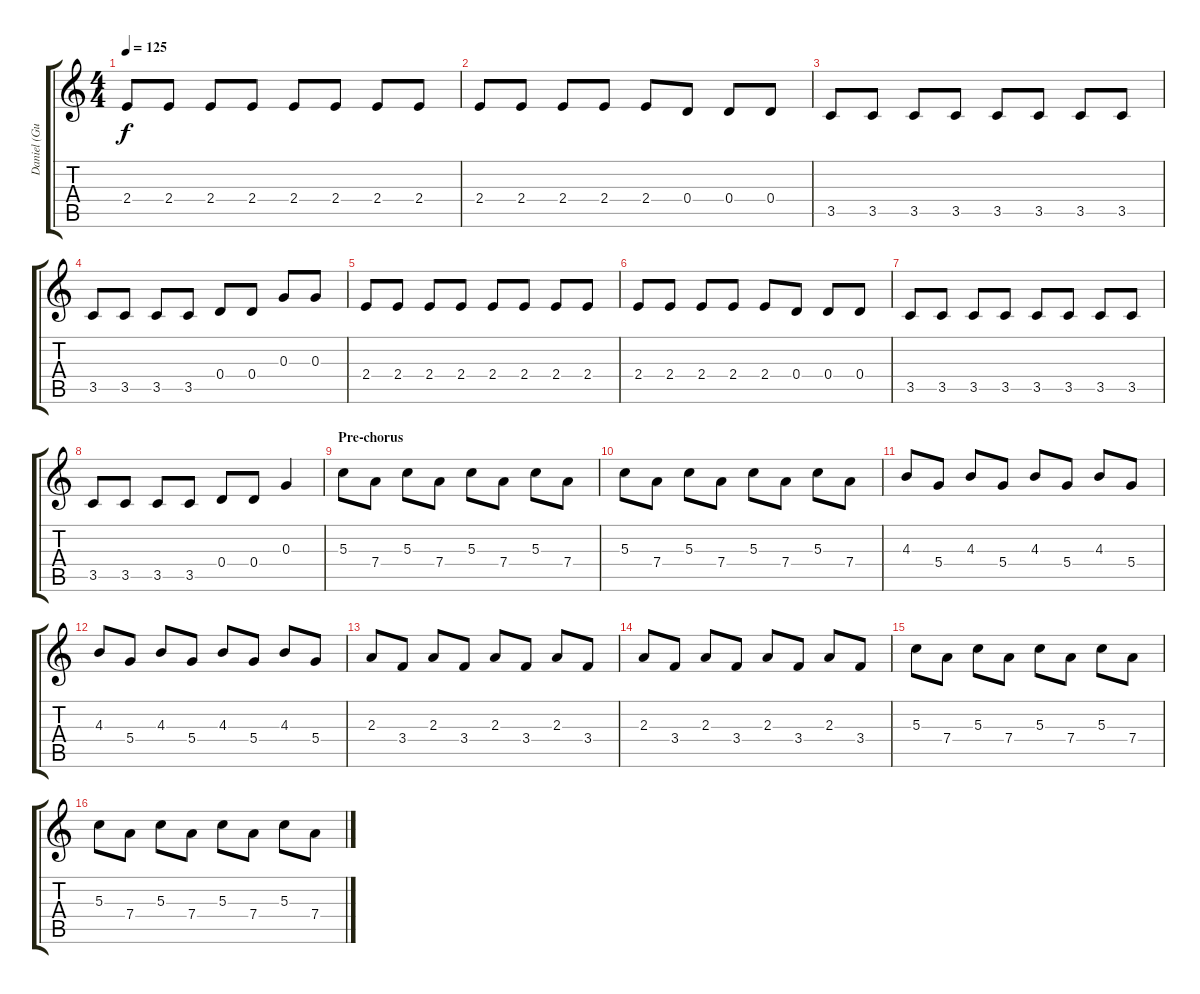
\track ("Daniel (Guitar)" "Daniel (Gu") {instrument overdrivenguitar}
\staff {score tabs}
\tuning (E4 B3 G3 D3 A2 E2) {hide}
\ts (4 4)
\tempo 125
\clef g2
\ks c
2.4.8{dy f} 2.4.8 2.4.8 2.4.8 2.4.8 2.4.8 2.4.8 2.4.8 |
2.4.8 2.4.8 2.4.8 2.4.8 2.4.8 0.4.8 0.4.8 0.4.8 |
3.5.8 3.5.8 3.5.8 3.5.8 3.5.8 3.5.8 3.5.8 3.5.8 |
3.5.8 3.5.8 3.5.8 3.5.8 0.4.8 0.4.8 0.3.8 0.3.8 |
2.4.8 2.4.8 2.4.8 2.4.8 2.4.8 2.4.8 2.4.8 2.4.8 |
2.4.8 2.4.8 2.4.8 2.4.8 2.4.8 0.4.8 0.4.8 0.4.8 |
3.5.8 3.5.8 3.5.8 3.5.8 3.5.8 3.5.8 3.5.8 3.5.8 |
3.5.8 3.5.8 3.5.8 3.5.8 0.4.8 0.4.8 0.3.4 |
\section ("" "Pre-chorus")
5.3.8 7.4.8 5.3.8 7.4.8 5.3.8 7.4.8 5.3.8 7.4.8 |
5.3.8 7.4.8 5.3.8 7.4.8 5.3.8 7.4.8 5.3.8 7.4.8 |
4.3.8 5.4.8 4.3.8 5.4.8 4.3.8 5.4.8 4.3.8 5.4.8 |
4.3.8 5.4.8 4.3.8 5.4.8 4.3.8 5.4.8 4.3.8 5.4.8 |
2.3.8 3.4.8 2.3.8 3.4.8 2.3.8 3.4.8 2.3.8 3.4.8 |
2.3.8 3.4.8 2.3.8 3.4.8 2.3.8 3.4.8 2.3.8 3.4.8 |
5.3.8{volume 16} 7.4.8 5.3.8 7.4.8 5.3.8 7.4.8 5.3.8 7.4.8 |
5.3.8 7.4.8 5.3.8 7.4.8 5.3.8 7.4.8 5.3.8 7.4.8
